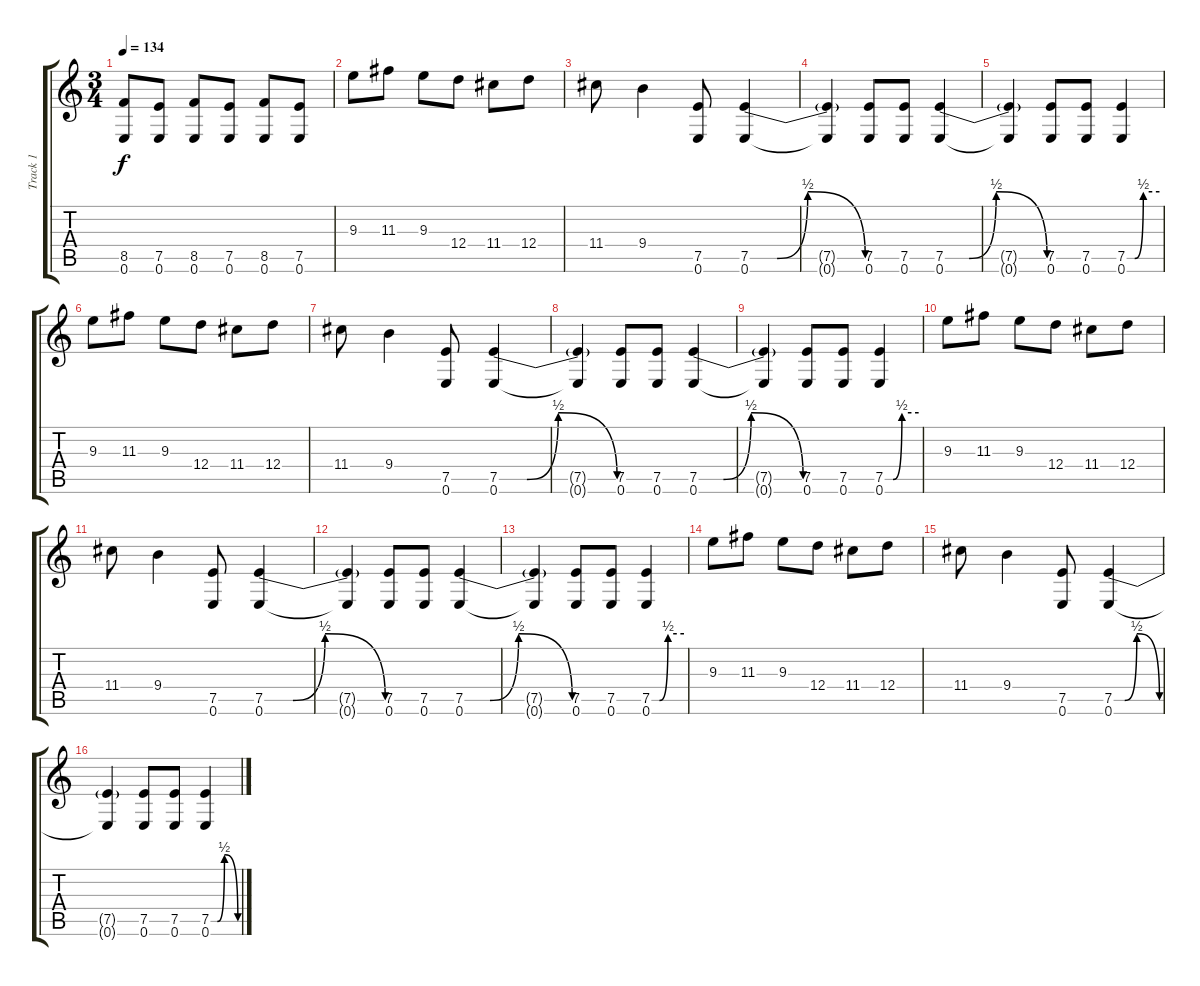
\track ("Track 1" "Track 1") {instrument distortionguitar}
\staff {score tabs}
\tuning (E4 B3 G3 D3 A2 E2) {hide}
\ts (3 4)
\tempo 134
\clef g2
\ks c
(8.5 0.6).8{dy f} (7.5 0.6).8 (8.5 0.6).8 (7.5 0.6).8 (8.5 0.6).8 (7.5 0.6).8 |
9.3.8 11.3.8 9.3.8 12.4.8 11.4.8 12.4.8 |
11.4.8 9.4.4 (7.5 0.6).8 (7.5{be (custom 0 0 14 0 30 2 60 0)} 0.6).4 |
(7.5{t} 0.6{t}).4 (7.5 0.6).8 (7.5 0.6).8 (7.5{be (custom 0 0 14 0 30 2 60 0)} 0.6).4 |
(7.5{t} 0.6{t}).4 (7.5 0.6).8 (7.5 0.6).8 (7.5{be (custom 0 0 14 0 30 2 60 2)} 0.6).4 |
9.3.8 11.3.8 9.3.8 12.4.8 11.4.8 12.4.8 |
11.4.8 9.4.4 (7.5 0.6).8 (7.5{be (custom 0 0 14 0 30 2 60 0)} 0.6).4 |
(7.5{t} 0.6{t}).4 (7.5 0.6).8 (7.5 0.6).8 (7.5{be (custom 0 0 14 0 30 2 60 0)} 0.6).4 |
(7.5{t} 0.6{t}).4 (7.5 0.6).8 (7.5 0.6).8 (7.5{be (custom 0 0 14 0 30 2 60 2)} 0.6).4 |
9.3.8 11.3.8 9.3.8 12.4.8 11.4.8 12.4.8 |
11.4.8 9.4.4 (7.5 0.6).8 (7.5{be (custom 0 0 14 0 30 2 60 0)} 0.6).4 |
(7.5{t} 0.6{t}).4 (7.5 0.6).8 (7.5 0.6).8 (7.5{be (custom 0 0 14 0 30 2 60 0)} 0.6).4 |
(7.5{t} 0.6{t}).4 (7.5 0.6).8 (7.5 0.6).8 (7.5{be (custom 0 0 14 0 30 2 60 2)} 0.6).4 |
9.3.8 11.3.8 9.3.8 12.4.8 11.4.8 12.4.8 |
11.4.8 9.4.4 (7.5 0.6).8 (7.5{be (custom 0 0 14 0 30 2 60 0)} 0.6).4 |
(7.5{t} 0.6{t}).4 (7.5 0.6).8 (7.5 0.6).8 (7.5{be (custom 0 0 14 0 30 2 60 0)} 0.6).4
